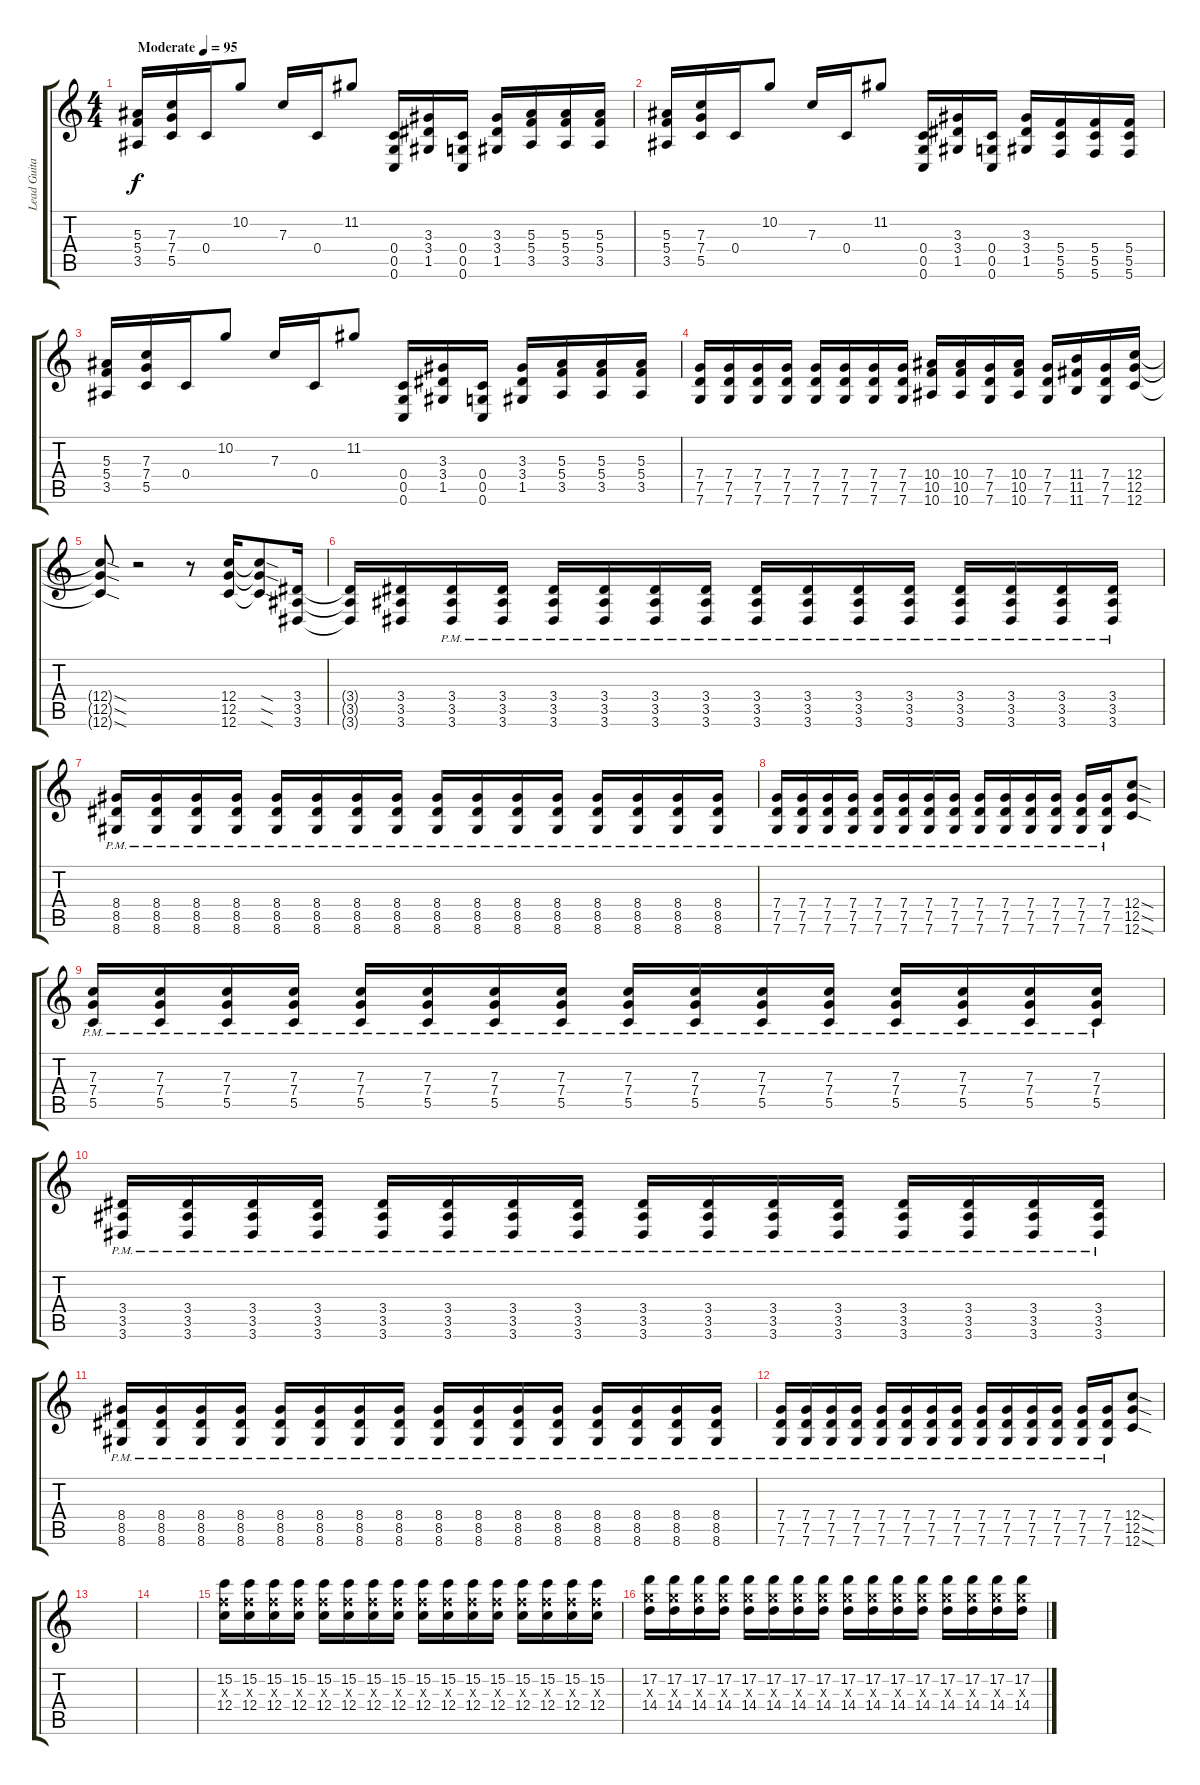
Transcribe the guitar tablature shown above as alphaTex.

\track ("Lead Guitar" "Lead Guita") {instrument distortionguitar}
\staff {score tabs}
\tuning (D4 A3 F3 C3 G2 C2) {hide}
\ts (4 4)
\tempo (95 "Moderate")
\clef g2
\ks c
(5.3 5.4 3.5).16{dy f instrument distortionguitar} (7.3 7.4 5.5).16 0.4.16 10.2.8 7.3.16 0.4.16 11.2.8 (0.4 0.5 0.6).16 (3.3 3.4 1.5).16 (0.4 0.5 0.6).16 (3.3 3.4 1.5).16 (5.3 5.4 3.5).16 (5.3 5.4 3.5).16 (5.3 5.4 3.5).16 |
(5.3 5.4 3.5).16 (7.3 7.4 5.5).16 0.4.16 10.2.8 7.3.16 0.4.16 11.2.8 (0.4 0.5 0.6).16 (3.3 3.4 1.5).16 (0.4 0.5 0.6).16 (3.3 3.4 1.5).16 (5.4 5.5 5.6).16 (5.4 5.5 5.6).16 (5.4 5.5 5.6).16 |
(5.3 5.4 3.5).16 (7.3 7.4 5.5).16 0.4.16 10.2.8 7.3.16 0.4.16 11.2.8 (0.4 0.5 0.6).16 (3.3 3.4 1.5).16 (0.4 0.5 0.6).16 (3.3 3.4 1.5).16 (5.3 5.4 3.5).16 (5.3 5.4 3.5).16 (5.3 5.4 3.5).16 |
(7.4 7.5 7.6).16 (7.4 7.5 7.6).16 (7.4 7.5 7.6).16 (7.4 7.5 7.6).16 (7.4 7.5 7.6).16 (7.4 7.5 7.6).16 (7.4 7.5 7.6).16 (7.4 7.5 7.6).16 (10.4 10.5 10.6).16 (10.4 10.5 10.6).16 (7.4 7.5 7.6).16 (10.4 10.5 10.6).16 (7.4 7.5 7.6).16 (11.4 11.5 11.6).16 (7.4 7.5 7.6).16 (12.4 12.5 12.6).16 |
(12.4{sod t} 12.5{sod t} 12.6{sod t}).8 r.2 r.8 (12.4 12.5 12.6).16 (12.4{sod t} 12.5{sod t} 12.6{sod t}).8 (3.4 3.5 3.6).16 |
(3.4{t} 3.5{t} 3.6{t}).16 (3.4 3.5 3.6).16 (3.4{pm} 3.5{pm} 3.6{pm}).16 (3.4{pm} 3.5{pm} 3.6{pm}).16 (3.4{pm} 3.5{pm} 3.6{pm}).16 (3.4{pm} 3.5{pm} 3.6{pm}).16 (3.4{pm} 3.5{pm} 3.6{pm}).16 (3.4{pm} 3.5{pm} 3.6{pm}).16 (3.4{pm} 3.5{pm} 3.6{pm}).16 (3.4{pm} 3.5{pm} 3.6{pm}).16 (3.4{pm} 3.5{pm} 3.6{pm}).16 (3.4{pm} 3.5{pm} 3.6{pm}).16 (3.4{pm} 3.5{pm} 3.6{pm}).16 (3.4{pm} 3.5{pm} 3.6{pm}).16 (3.4{pm} 3.5{pm} 3.6{pm}).16 (3.4{pm} 3.5{pm} 3.6{pm}).16 |
(8.4{pm} 8.5{pm} 8.6{pm}).16 (8.4{pm} 8.5{pm} 8.6{pm}).16 (8.4{pm} 8.5{pm} 8.6{pm}).16 (8.4{pm} 8.5{pm} 8.6{pm}).16 (8.4{pm} 8.5{pm} 8.6{pm}).16 (8.4{pm} 8.5{pm} 8.6{pm}).16 (8.4{pm} 8.5{pm} 8.6{pm}).16 (8.4{pm} 8.5{pm} 8.6{pm}).16 (8.4{pm} 8.5{pm} 8.6{pm}).16 (8.4{pm} 8.5{pm} 8.6{pm}).16 (8.4{pm} 8.5{pm} 8.6{pm}).16 (8.4{pm} 8.5{pm} 8.6{pm}).16 (8.4{pm} 8.5{pm} 8.6{pm}).16 (8.4{pm} 8.5{pm} 8.6{pm}).16 (8.4{pm} 8.5{pm} 8.6{pm}).16 (8.4{pm} 8.5{pm} 8.6{pm}).16 |
(7.4{pm} 7.5{pm} 7.6{pm}).16 (7.4{pm} 7.5{pm} 7.6{pm}).16 (7.4{pm} 7.5{pm} 7.6{pm}).16 (7.4{pm} 7.5{pm} 7.6{pm}).16 (7.4{pm} 7.5{pm} 7.6{pm}).16 (7.4{pm} 7.5{pm} 7.6{pm}).16 (7.4{pm} 7.5{pm} 7.6{pm}).16 (7.4{pm} 7.5{pm} 7.6{pm}).16 (7.4{pm} 7.5{pm} 7.6{pm}).16 (7.4{pm} 7.5{pm} 7.6{pm}).16 (7.4{pm} 7.5{pm} 7.6{pm}).16 (7.4{pm} 7.5{pm} 7.6{pm}).16 (7.4{pm} 7.5{pm} 7.6{pm}).16 (7.4{pm} 7.5{pm} 7.6{pm}).16 (12.4{sod} 12.5{sod} 12.6{sod}).8 |
(7.3{pm} 7.4{pm} 5.5{pm}).16 (7.3{pm} 7.4{pm} 5.5{pm}).16 (7.3{pm} 7.4{pm} 5.5{pm}).16 (7.3{pm} 7.4{pm} 5.5{pm}).16 (7.3{pm} 7.4{pm} 5.5{pm}).16 (7.3{pm} 7.4{pm} 5.5{pm}).16 (7.3{pm} 7.4{pm} 5.5{pm}).16 (7.3{pm} 7.4{pm} 5.5{pm}).16 (7.3{pm} 7.4{pm} 5.5{pm}).16 (7.3{pm} 7.4{pm} 5.5{pm}).16 (7.3{pm} 7.4{pm} 5.5{pm}).16 (7.3{pm} 7.4{pm} 5.5{pm}).16 (7.3{pm} 7.4{pm} 5.5{pm}).16 (7.3{pm} 7.4{pm} 5.5{pm}).16 (7.3{pm} 7.4{pm} 5.5{pm}).16 (7.3{pm} 7.4{pm} 5.5{pm}).16 |
(3.4{pm} 3.5{pm} 3.6{pm}).16 (3.4{pm} 3.5{pm} 3.6{pm}).16 (3.4{pm} 3.5{pm} 3.6{pm}).16 (3.4{pm} 3.5{pm} 3.6{pm}).16 (3.4{pm} 3.5{pm} 3.6{pm}).16 (3.4{pm} 3.5{pm} 3.6{pm}).16 (3.4{pm} 3.5{pm} 3.6{pm}).16 (3.4{pm} 3.5{pm} 3.6{pm}).16 (3.4{pm} 3.5{pm} 3.6{pm}).16 (3.4{pm} 3.5{pm} 3.6{pm}).16 (3.4{pm} 3.5{pm} 3.6{pm}).16 (3.4{pm} 3.5{pm} 3.6{pm}).16 (3.4{pm} 3.5{pm} 3.6{pm}).16 (3.4{pm} 3.5{pm} 3.6{pm}).16 (3.4{pm} 3.5{pm} 3.6{pm}).16 (3.4{pm} 3.5{pm} 3.6{pm}).16 |
(8.4{pm} 8.5{pm} 8.6{pm}).16 (8.4{pm} 8.5{pm} 8.6{pm}).16 (8.4{pm} 8.5{pm} 8.6{pm}).16 (8.4{pm} 8.5{pm} 8.6{pm}).16 (8.4{pm} 8.5{pm} 8.6{pm}).16 (8.4{pm} 8.5{pm} 8.6{pm}).16 (8.4{pm} 8.5{pm} 8.6{pm}).16 (8.4{pm} 8.5{pm} 8.6{pm}).16 (8.4{pm} 8.5{pm} 8.6{pm}).16 (8.4{pm} 8.5{pm} 8.6{pm}).16 (8.4{pm} 8.5{pm} 8.6{pm}).16 (8.4{pm} 8.5{pm} 8.6{pm}).16 (8.4{pm} 8.5{pm} 8.6{pm}).16 (8.4{pm} 8.5{pm} 8.6{pm}).16 (8.4{pm} 8.5{pm} 8.6{pm}).16 (8.4{pm} 8.5{pm} 8.6{pm}).16 |
(7.4{pm} 7.5{pm} 7.6{pm}).16 (7.4{pm} 7.5{pm} 7.6{pm}).16 (7.4{pm} 7.5{pm} 7.6{pm}).16 (7.4{pm} 7.5{pm} 7.6{pm}).16 (7.4{pm} 7.5{pm} 7.6{pm}).16 (7.4{pm} 7.5{pm} 7.6{pm}).16 (7.4{pm} 7.5{pm} 7.6{pm}).16 (7.4{pm} 7.5{pm} 7.6{pm}).16 (7.4{pm} 7.5{pm} 7.6{pm}).16 (7.4{pm} 7.5{pm} 7.6{pm}).16 (7.4{pm} 7.5{pm} 7.6{pm}).16 (7.4{pm} 7.5{pm} 7.6{pm}).16 (7.4{pm} 7.5{pm} 7.6{pm}).16 (7.4{pm} 7.5{pm} 7.6{pm}).16 (12.4{sod} 12.5{sod} 12.6{sod}).8 |
|
|
(15.2 12.3{x} 12.4).16 (15.2 12.3{x} 12.4).16 (15.2 12.3{x} 12.4).16 (15.2 12.3{x} 12.4).16 (15.2 12.3{x} 12.4).16 (15.2 12.3{x} 12.4).16 (15.2 12.3{x} 12.4).16 (15.2 12.3{x} 12.4).16 (15.2 12.3{x} 12.4).16 (15.2 12.3{x} 12.4).16 (15.2 12.3{x} 12.4).16 (15.2 12.3{x} 12.4).16 (15.2 12.3{x} 12.4).16 (15.2 12.3{x} 12.4).16 (15.2 12.3{x} 12.4).16 (15.2 12.3{x} 12.4).16 |
(17.2 14.3{x} 14.4).16 (17.2 14.3{x} 14.4).16 (17.2 14.3{x} 14.4).16 (17.2 14.3{x} 14.4).16 (17.2 14.3{x} 14.4).16 (17.2 14.3{x} 14.4).16 (17.2 14.3{x} 14.4).16 (17.2 14.3{x} 14.4).16 (17.2 14.3{x} 14.4).16 (17.2 14.3{x} 14.4).16 (17.2 14.3{x} 14.4).16 (17.2 14.3{x} 14.4).16 (17.2 14.3{x} 14.4).16 (17.2 14.3{x} 14.4).16 (17.2 14.3{x} 14.4).16 (17.2 14.3{x} 14.4).16
